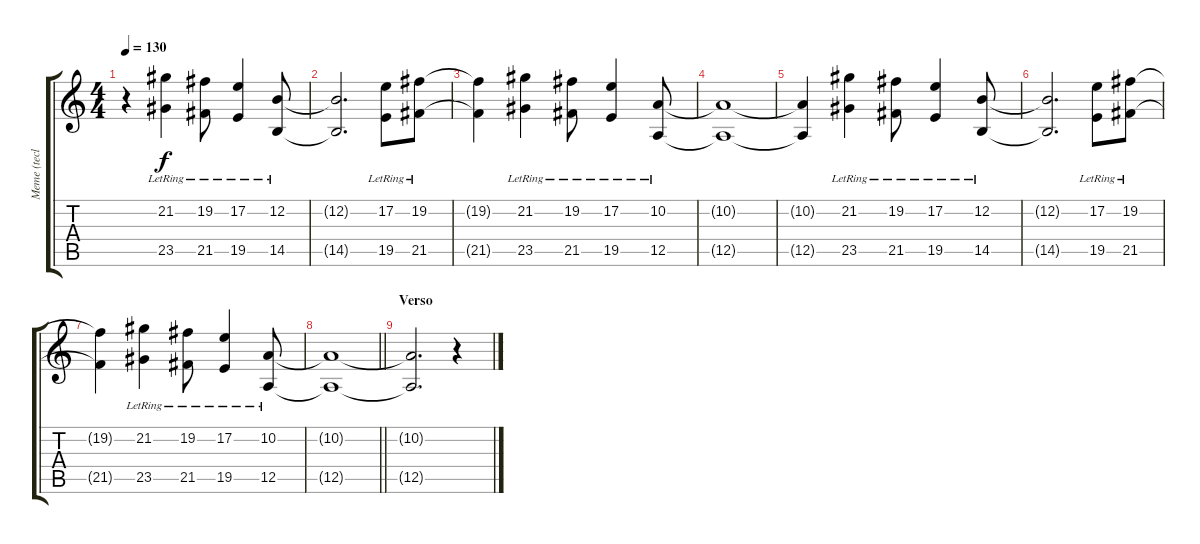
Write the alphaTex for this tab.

\track ("Meme (teclado)" "Meme (tecl") {instrument stringensemble1}
\staff {score tabs}
\tuning (E4 B3 G3 D3 A2 E2) {hide}
\ts (4 4)
\tempo 130
\clef g2
\ks c
r.4{dy f} (21.2{lr} 23.5).4 (19.2{lr} 21.5).8 (17.2{lr} 19.5).4 (12.2{lr} 14.5).8 |
(12.2{t} 14.5{t}).2{d} (17.2{lr} 19.5).8 (19.2{lr} 21.5).8 |
(19.2{t} 21.5{t}).4 (21.2{lr} 23.5).4 (19.2{lr} 21.5).8 (17.2{lr} 19.5).4 (10.2{lr} 12.5).8 |
(10.2{t} 12.5{t}).1 |
(10.2{t} 12.5{t}).4 (21.2{lr} 23.5).4 (19.2{lr} 21.5).8 (17.2{lr} 19.5).4 (12.2{lr} 14.5).8 |
(12.2{t} 14.5{t}).2{d} (17.2{lr} 19.5).8 (19.2{lr} 21.5).8 |
(19.2{t} 21.5{t}).4 (21.2{lr} 23.5).4 (19.2{lr} 21.5).8 (17.2{lr} 19.5).4 (10.2{lr} 12.5).8 |
\barLineRight lightlight
(10.2{t} 12.5{t}).1 |
\section ("" "Verso")
(10.2{t} 12.5{t}).2{d} r.4
